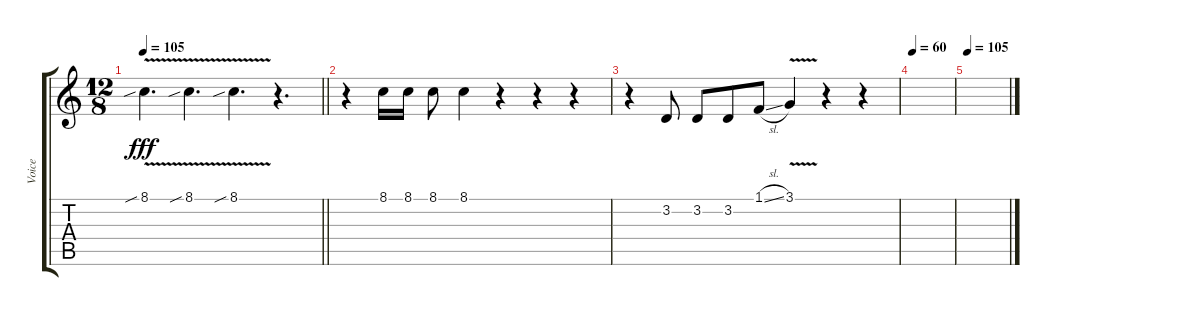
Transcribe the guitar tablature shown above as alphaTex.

\track ("Voice" "Voice") {instrument lead5charang}
\staff {score tabs}
\tuning (E4 B3 G3 D3 A2 E2) {hide}
\ts (12 8)
\tempo 105
\clef g2
\barLineRight lightlight
\ks c
8.1{v sib}.4{d dy fff} 8.1{v sib}.4{d} 8.1{v sib}.4{d} r.4{d} |
r.4 8.1.16 8.1.16 8.1.8 8.1.4 r.4 r.4 r.4 |
r.4 3.2.8 3.2.8 3.2.8 1.1{sl}.8 3.1{v}.4 r.4 r.4 |
\tempo 60
|
\tempo 105
